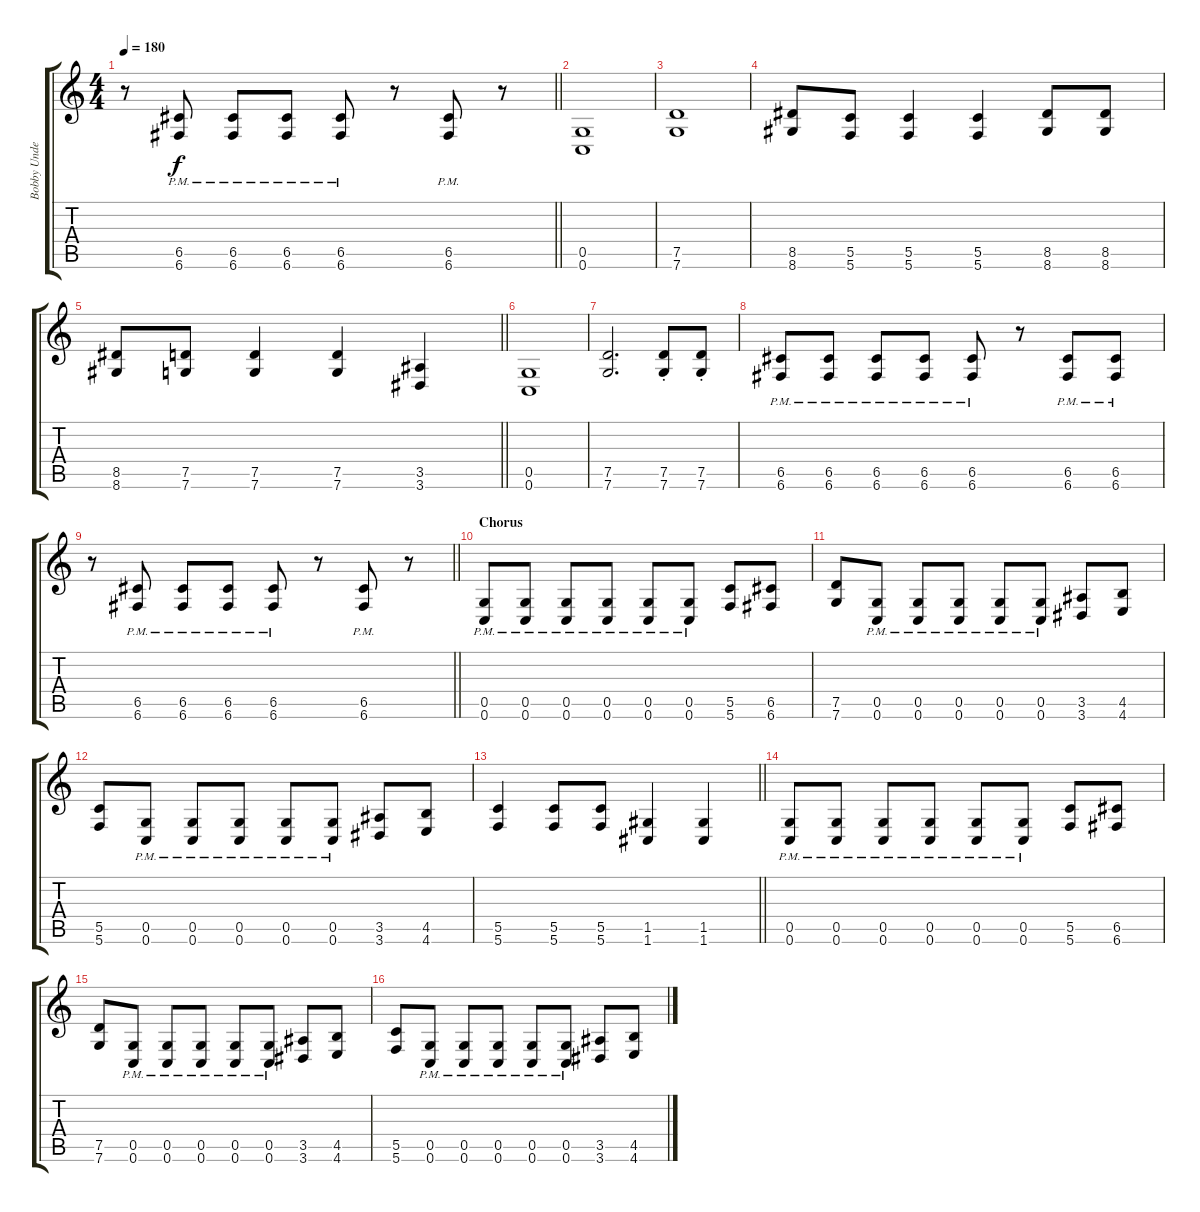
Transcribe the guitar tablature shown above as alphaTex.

\track ("Bobby Undertaker" "Bobby Unde") {instrument distortionguitar}
\staff {score tabs}
\tuning (D4 A3 F3 C3 G2 C2) {hide}
\ts (4 4)
\tempo 180
\clef g2
\barLineRight lightlight
\ks c
r.8{dy f} (6.5{pm} 6.6{pm}).8 (6.5{pm} 6.6{pm}).8 (6.5{pm} 6.6{pm}).8 (6.5{pm} 6.6{pm}).8 r.8 (6.5{pm} 6.6{pm}).8 r.8 |
\section ("" "")
(0.5 0.6).1 |
(7.5 7.6).1 |
(8.5 8.6).8 (5.5 5.6).8 (5.5 5.6).4 (5.5 5.6).4 (8.5 8.6).8 (8.5 8.6).8 |
\barLineRight lightlight
(8.5 8.6).8 (7.5 7.6).8 (7.5 7.6).4 (7.5 7.6).4 (3.5 3.6).4 |
\section ("" "")
(0.5 0.6).1 |
(7.5 7.6).2{d} (7.5{st} 7.6{st}).8 (7.5{st} 7.6{st}).8 |
(6.5{pm} 6.6{pm}).8 (6.5{pm} 6.6{pm}).8 (6.5{pm} 6.6{pm}).8 (6.5{pm} 6.6{pm}).8 (6.5{pm} 6.6{pm}).8 r.8 (6.5{pm} 6.6{pm}).8 (6.5{pm} 6.6{pm}).8 |
\barLineRight lightlight
r.8 (6.5{pm} 6.6{pm}).8 (6.5{pm} 6.6{pm}).8 (6.5{pm} 6.6{pm}).8 (6.5{pm} 6.6{pm}).8 r.8 (6.5{pm} 6.6{pm}).8 r.8 |
\section ("" "Chorus")
(0.5{pm} 0.6{pm}).8 (0.5{pm} 0.6{pm}).8 (0.5{pm} 0.6{pm}).8 (0.5{pm} 0.6{pm}).8 (0.5{pm} 0.6{pm}).8 (0.5{pm} 0.6{pm}).8 (5.5 5.6).8 (6.5 6.6).8 |
(7.5 7.6).8 (0.5{pm} 0.6{pm}).8 (0.5{pm} 0.6{pm}).8 (0.5{pm} 0.6{pm}).8 (0.5{pm} 0.6{pm}).8 (0.5{pm} 0.6{pm}).8 (3.5 3.6).8 (4.5 4.6).8 |
(5.5 5.6).8 (0.5{pm} 0.6{pm}).8 (0.5{pm} 0.6{pm}).8 (0.5{pm} 0.6{pm}).8 (0.5{pm} 0.6{pm}).8 (0.5{pm} 0.6{pm}).8 (3.5 3.6).8 (4.5 4.6).8 |
\barLineRight lightlight
(5.5 5.6).4 (5.5 5.6).8 (5.5 5.6).8 (1.5 1.6).4 (1.5 1.6).4 |
\section ("" "")
(0.5{pm} 0.6{pm}).8 (0.5{pm} 0.6{pm}).8 (0.5{pm} 0.6{pm}).8 (0.5{pm} 0.6{pm}).8 (0.5{pm} 0.6{pm}).8 (0.5{pm} 0.6{pm}).8 (5.5 5.6).8 (6.5 6.6).8 |
(7.5 7.6).8 (0.5{pm} 0.6{pm}).8 (0.5{pm} 0.6{pm}).8 (0.5{pm} 0.6{pm}).8 (0.5{pm} 0.6{pm}).8 (0.5{pm} 0.6{pm}).8 (3.5 3.6).8 (4.5 4.6).8 |
(5.5 5.6).8 (0.5{pm} 0.6{pm}).8 (0.5{pm} 0.6{pm}).8 (0.5{pm} 0.6{pm}).8 (0.5{pm} 0.6{pm}).8 (0.5{pm} 0.6{pm}).8 (3.5 3.6).8 (4.5 4.6).8
